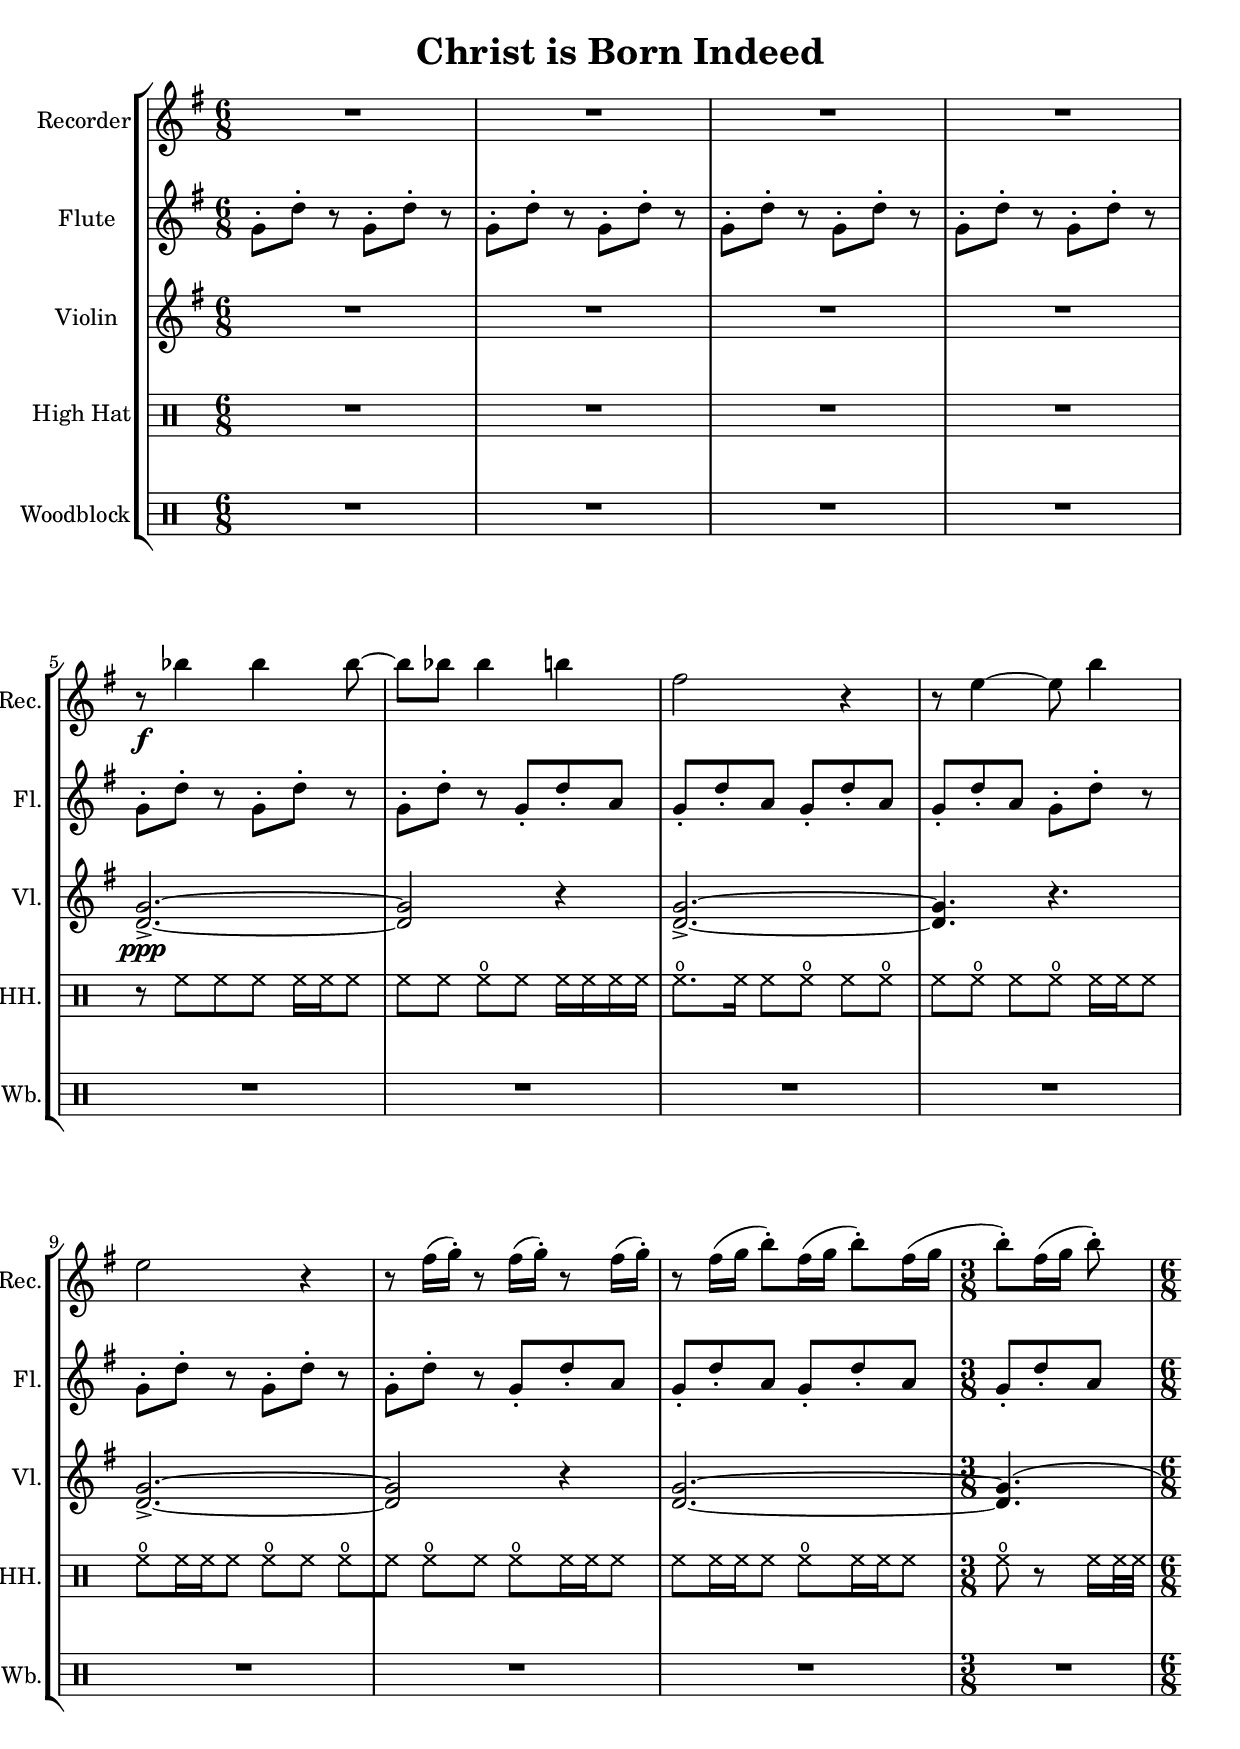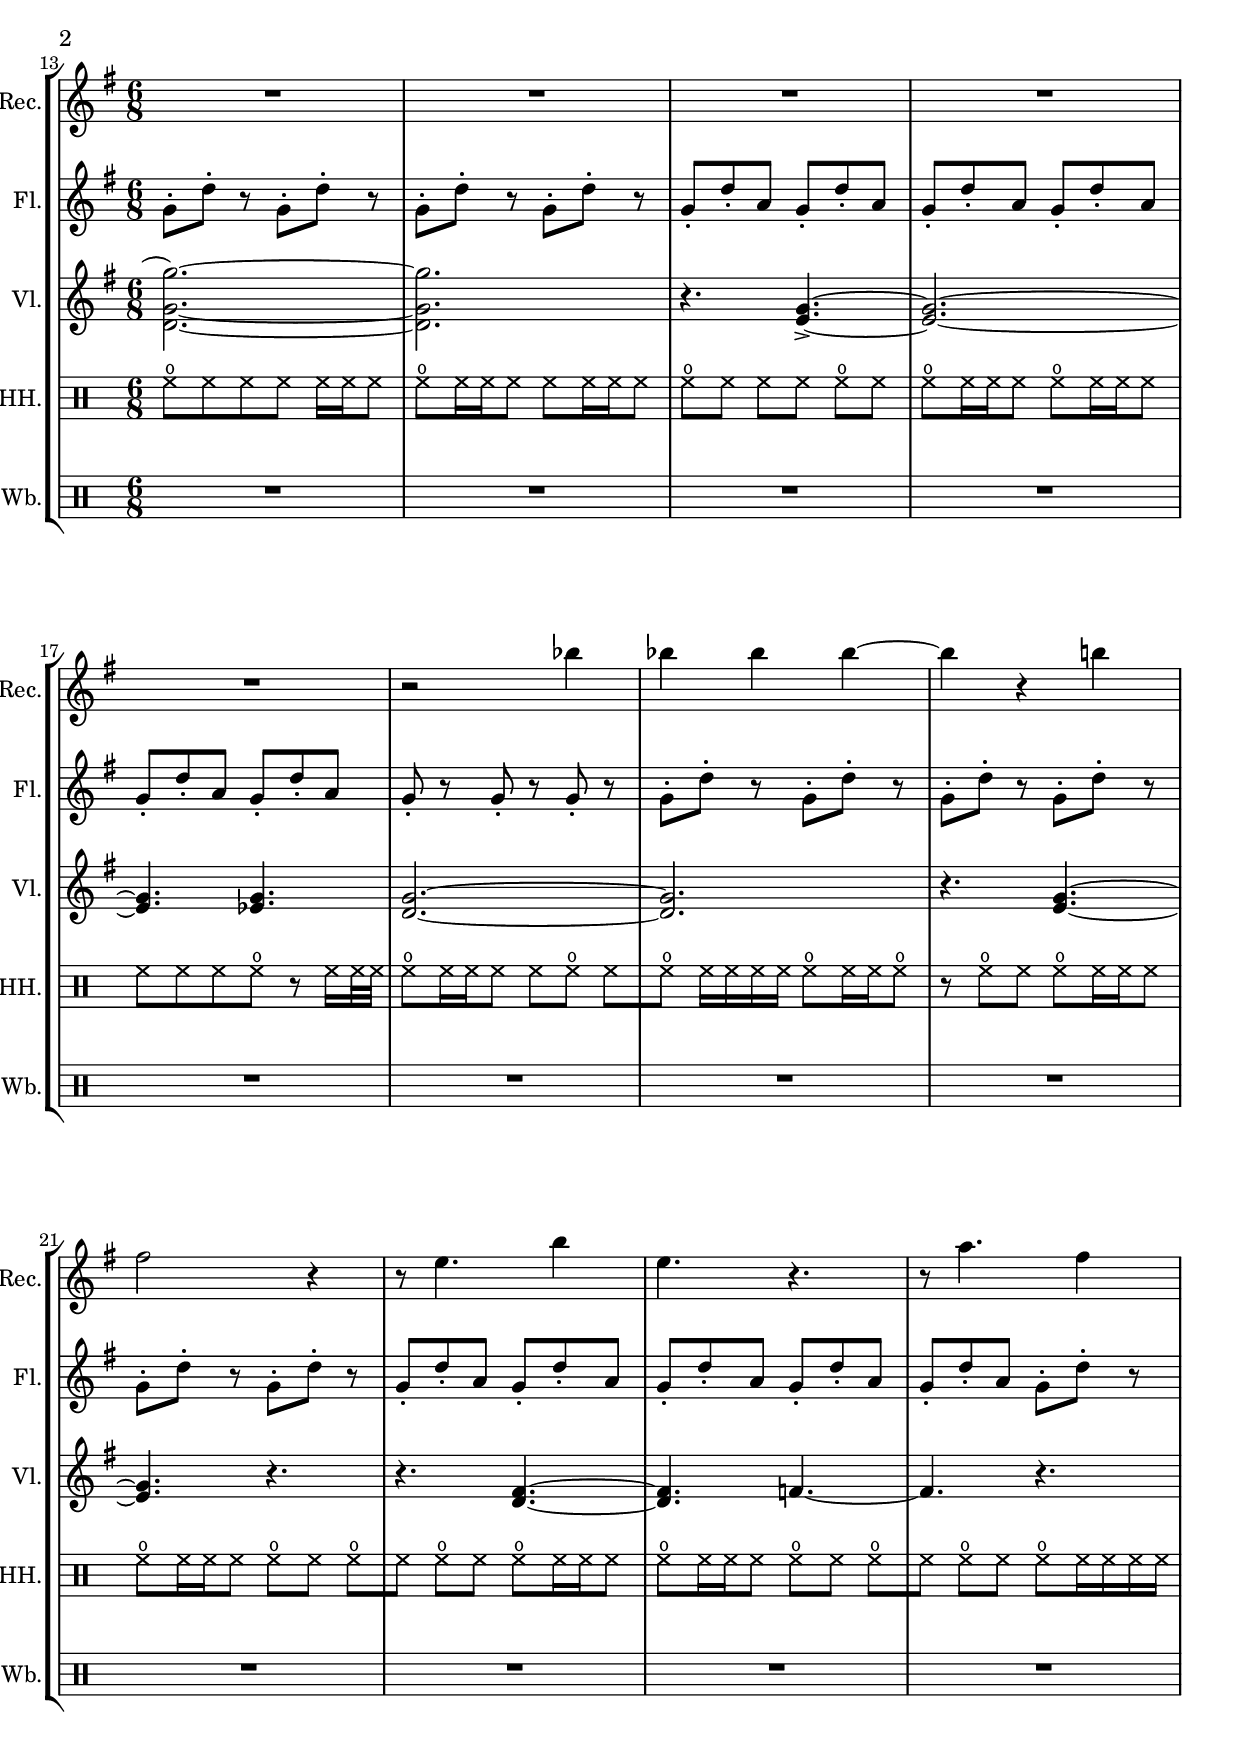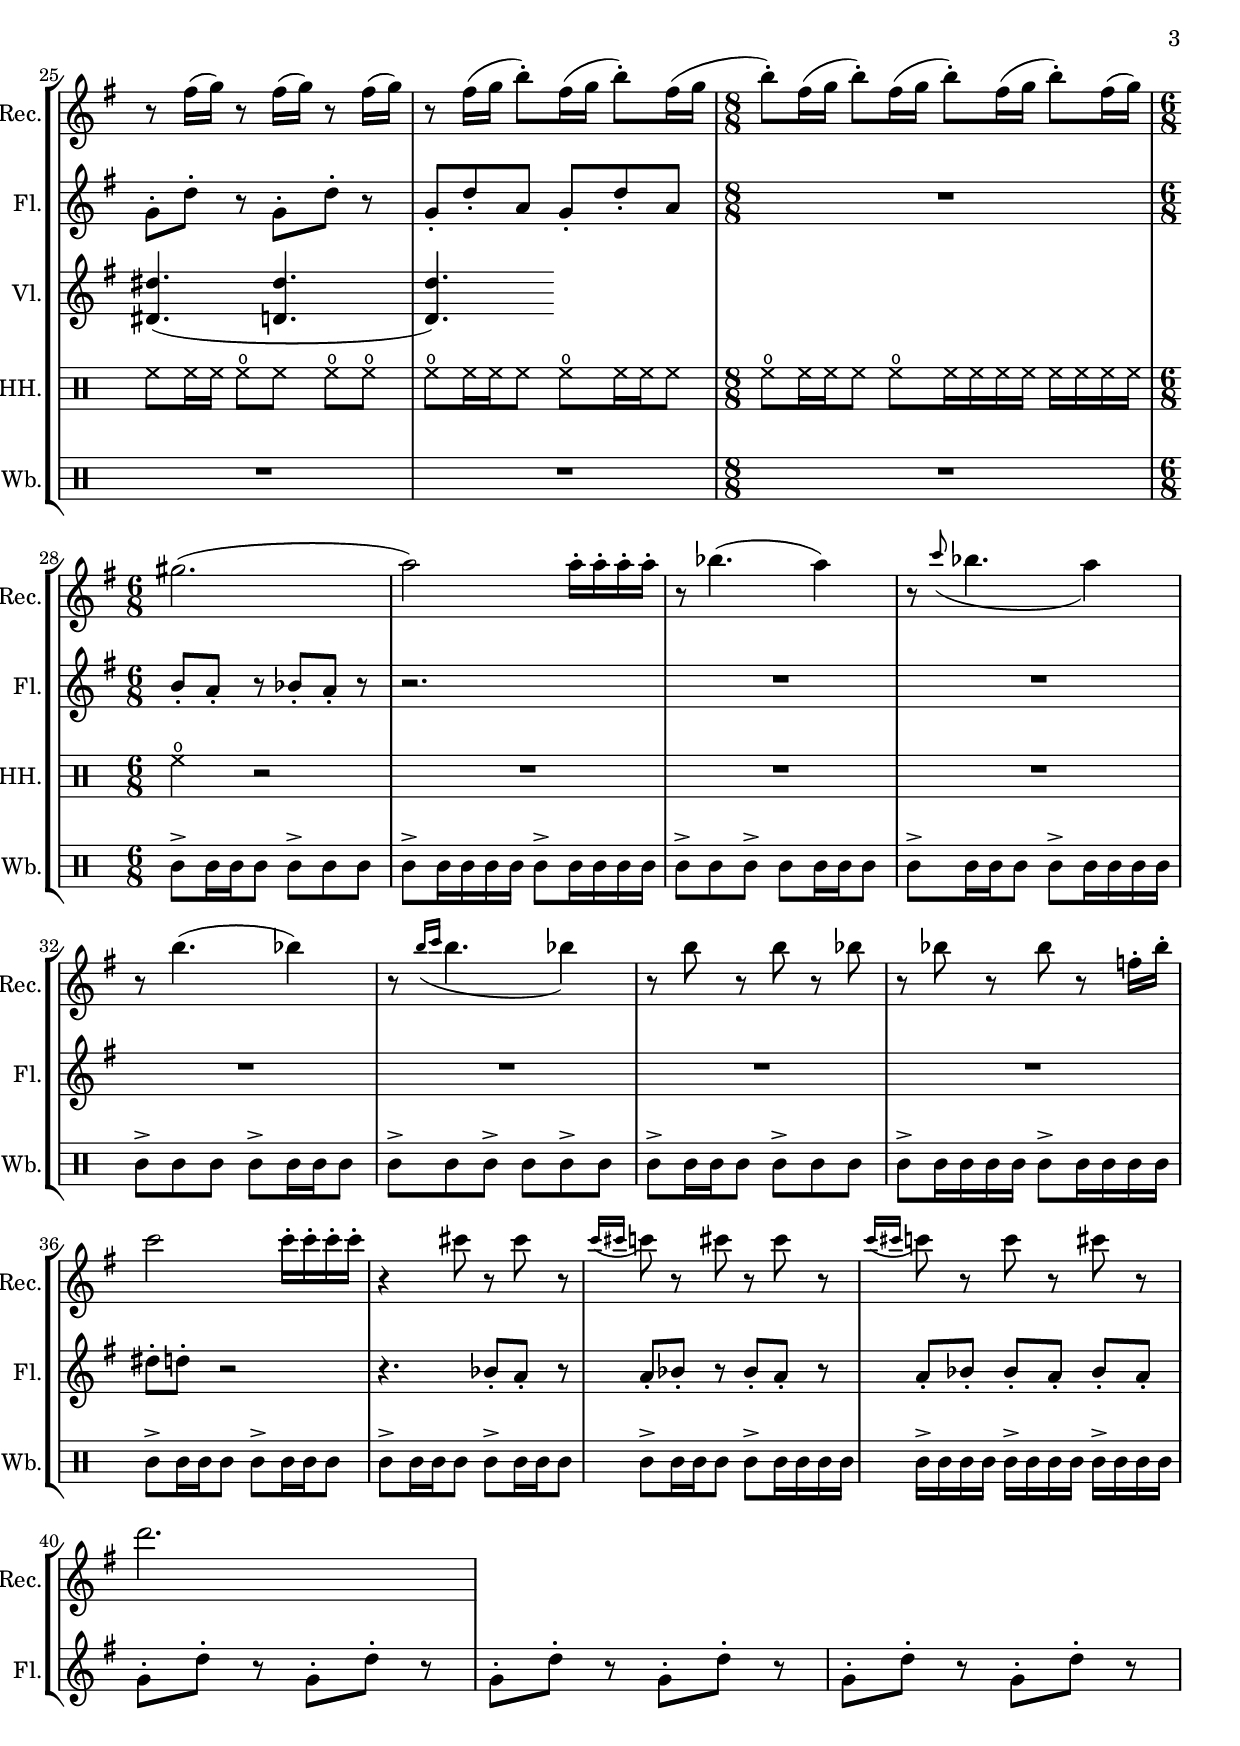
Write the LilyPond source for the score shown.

\version "2.20.0"  % necessary for upgrading to future LilyPond versions.

\header{
  title = "Christ is Born Indeed"
}

\score {
  \new StaffGroup <<
    \new Staff \with {
      instrumentName = "Recorder"
      shortInstrumentName = "Rec."
      midiInstrument = #"recorder"
    } \relative c''' {
      \key g \major
      \clef treble
      \time 6/8
      \repeat unfold 4 { R2. }
      \break
      % 5
      r8\f bes4 bes bes8~
      bes8 bes8 bes4 b4
      fis2 r4
      r8 e4~ e8 b'4
      \break
      
      % 9
      e,2 r4
      \repeat unfold 3 { r8 fis16( g-.) }
      r8 fis16([ g] b8-.[) fis16( g] b8-.[) fis16( g]
      \time 3/8
      b8-.)[ fis16( g] b8-.)
      \break
      
      % 13
      \time 6/8
      \repeat unfold 5 { R2. }
      % 18
      r2 bes4
      % 19
      bes4 bes bes~
      % 20
      bes4 r b
      % 21
      fis2 r4
      % 22
      r8 e4. b'4
      % 23
      e,4. r4.
      % 24
      r8 a4. fis4
      \break

      % 25
      \repeat unfold 3 { r8 fis16([ g]) }
      % 26
      r8 fis16([ g] b8-.[) fis16( g] b8-.[) fis16( g]
      % 27
      \time 8/8
      b8-.[) fis16( g] b8-.[) fis16( g] b8-.[) fis16( g] b8-.[) fis16( g])
      \break

      % 28
      \time 6/8
      gis2.(
      % 29
      a2) a16-. a-. a-. a-.
      % 30
      r8 bes4.( a4)
      % 31
      r8 \grace c8( bes4. a4)
      \break
      
      % 32
      r8 b4.( bes4)
      % 33
      r8 \grace { b16( c } b4. bes4)
      % 34
      r8 b r b8 r bes
      % 35
      r bes r bes r f16-. bes-.
      \break

      % 36
      c2 c16-. c-. c-. c-.
      % 37
      r4 cis8 r cis r
      % 38
      \grace { c16( cis } c8) r cis8 r cis r
      % 39
      \grace { c16( cis } c8) r c r cis r
      \break
      
      % 40
      d2.
    } 
    % End Recorder

    \new Staff \with {
      instrumentName = "Flute"
      shortInstrumentName = "Fl."
      midiInstrument = #"flute"
    } \relative c'' {
      \key g \major
      \clef treble
      \time 6/8
      \repeat unfold 11 { g8-.[ d'-.] r }
      \repeat unfold 4 { g,-. d'-. a }
      % 9
      \repeat unfold 4 { g-.[ d'-.] r }
      \repeat unfold 4 { g,-. d'-. a }
      % 13
      \repeat unfold 4 { g-.[ d'-.] r }
      \repeat unfold 6 { g,-. d'-. a }
      g8-. r g-. r g-. r
      \repeat unfold 6 { g-.[ d'-.] r }
      \repeat unfold 5 { g,-. d'-. a }
      \repeat unfold 3 { g-.[ d'-.] r }
      % 26
      \repeat unfold 2 { g,-.[ d'-. a] }
      % 27
      R1 * 8/8
      \break

      % 28
      b8-. a-. r bes-. a-. r
      % 29
      r2.
      % 30
      R1 * 6/8 * 6
      \break
      
      % 36
      dis8-.[ d-.] r2
      % 37
      r4. bes8-.[ a-.] r
      % 38
      a8-.[ bes-.] r bes-.[ a-.] r
      % 39
      a8-.[ bes-.] bes8-.[ a-.] bes8-.[ a-.]
      \repeat unfold 6 { g8-.[ d'-.] r }
    }
    % End Flute

    \new Staff \with {
      instrumentName = "Violin"
      shortInstrumentName = "Vl."
      midiInstrument = #"violin"
    } \relative c'' {
      \key g \major
      \repeat unfold 4 { R2. }
      % 5
      <g d>2.->\ppp~
      <g d>2 r4
      <g d>2.->~
      <g d>4. r4.
      % 9
      <g d>2.->~
      <g d>2 r4
      <g d>2.~
      <g d>4.(
      % 13
      <g d g'>2.)~
      <g d g'>2.
      % 15
      r4.
      <g e>->~
      <g e>2.~
      \break

      % 17
      <g e>4. <g ees>4.
      % 18
      <g d>2.~
      % 19
      <g d>2.

      % 20
      r4. <g e>~
      % 21
      <g e>4. r4.
      % 22
      r4. <fis d>4.~
      % 23
      <fis d> <f>~
      % 24
      <f> r
      % 25
      <dis' dis,>( <dis d,>
      % 26
      <d d,>)
    }
    % End Violin

    \new DrumStaff \with {
      instrumentName = "High Hat"
      shortInstrumentName = "HH."
    } \drummode {
      \repeat unfold 4 { R2. }
      % 5
      r8 hihat8[ hh hh] hh16 hh hh8
      % 6
      hh8[ hh8] openhihat[ hh] hh16[ hh hh hh]
      % 7
      openhihat8.[ hh16] hh8[ openhihat]
      \repeat unfold 3 { hh[ openhihat] }
      hh16 hh hh8
      % 9
      openhihat8[ hh16 hh hh8] openhihat[ hh] openhihat[
      % 10
      hh8] openhihat[ hh8] openhihat[ hh16 hh hh8]
      % 11
      hh[ hh16 hh hh8] openhihat[ hh16 hh16 hh8]
      % 12
      openhihat r8 hh16 hh32 hh
      % 13
      openhihat8[ hh8 hh hh ] hh16 hh hh8
      % 14
      openhihat8[ hh16 hh hh8] hh[ hh16 hh hh8]
      % 15
      openhihat[ hh] hh[ hh] openhihat[ hh]
      % 16
      openhihat[ hh16 hh hh8] openhihat8[ hh16 hh hh8]
      % 17
      hh[ hh hh openhihat] r8 hh16 hh32 hh
      % 18
      openhihat8[ hh16 hh hh8] hh[ openhihat] hh[ openhihat]
      % 19
      hh16[ hh hh hh] openhihat8[ hh16 hh openhihat8]
      % 20
      r8 openhihat[ hh] openhihat[ hh16 hh hh8]
      % 21
      openhihat8[ hh16 hh hh8] openhihat[ hh] openhihat[
      % 22
      hh] openhihat[ hh] openhihat[ hh16 hh hh8]
      % 23
      openhihat8[ hh16 hh hh8] openhihat[ hh] openhihat[
      % 24
      hh] openhihat[ hh] openhihat[ hh16 hh16 hh16 hh16]
      % 25
      hh8[ hh16 hh] openhihat8[ hh] openhihat openhihat
      % 26
      openhihat[ hh16 hh hh8] openhihat[ hh16 hh hh8]
      % 27
      openhihat[ hh16 hh hh8] openhihat[ hh16 hh hh hh] hh[ hh hh hh]
      \break

      % 28
      openhihat4 r2
      % 29
      R1 * 6/8 * 3
    }
    % End Hi Hat
    
    \new DrumStaff \with {
      instrumentName = "Woodblock"
      shortInstrumentName = "Wb."
    } \drummode {
      R1 * 6/8 * 11
      % 12
      R1 * 3/8
      % 13
      R1 * 6/8 * 14
      % 27
      R1 * 8/8
      % 28
      wbl8->[ wbl16 wbl wbl8] wbl-> wbl wbl
      % 29
      wbl->[ wbl16 wbl wbl wbl] wbl8-> wbl16 wbl wbl wbl
      % 30
      wbl8->[ wbl wbl->] wbl[ wbl16 wbl16 wbl8]
      % 31
      wbl->[ wbl16 wbl wbl8] wbl->[ wbl16 wbl wbl wbl]
      \break

      % 32
      wbl8->[ wbl wbl] wbl->[ wbl16 wbl wbl8]
      % 33
      wbl8->[ wbl wbl->] wbl[ wbl-> wbl]
      % 34
      wbl8->[ wbl16 wbl wbl8] wbl->[ wbl wbl]
      % 35
      wbl8->[ wbl16 wbl wbl wbl] wbl8->[ wbl16 wbl wbl wbl]
      \break

      % 36
      \repeat unfold 5 { wbl8->[ wbl16 wbl wbl8] }
      wbl8->[ wbl16 wbl wbl wbl]
      % 39
      wbl16[-> wbl wbl wbl] wbl->[ wbl wbl wbl] wbl[-> wbl wbl wbl]
    }
    % End Toms
  >>


  \layout {}
  \midi {
    \tempo 4 = 128
  }
}